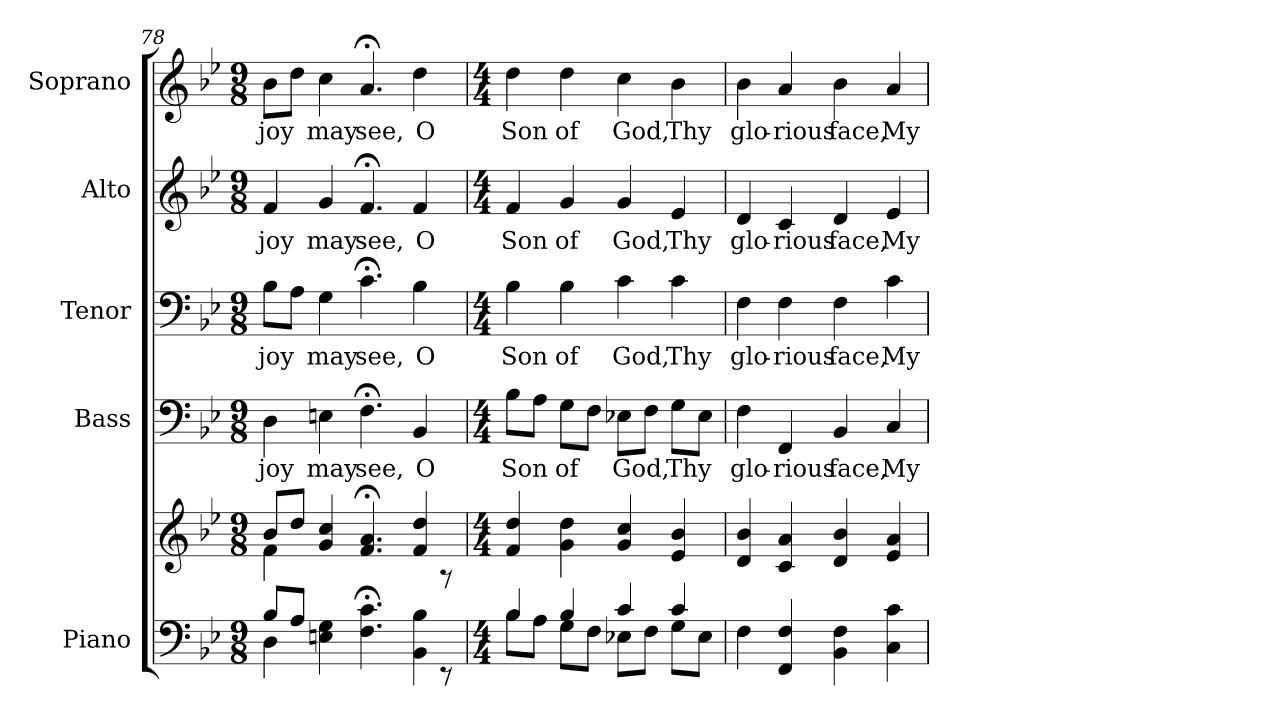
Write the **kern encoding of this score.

**kern	**kern	**kern	**text	**kern	**text	**kern	**text	**kern	**text
*part5	*part5	*part4	*part4	*part3	*part3	*part2	*part2	*part1	*part1
*staff6	*staff5	*staff4	*staff4	*staff3	*staff3	*staff2	*staff2	*staff1	*staff1
*I"Piano	*	*I"Bass	*	*I"Tenor	*	*I"Alto	*	*I"Soprano	*
*I'Pno.	*	*I'B.	*	*I'T.	*	*I'A.	*	*I'S.	*
*clefF4	*clefG2	*clefF4	*	*clefF4	*	*clefG2	*	*clefG2	*
*k[b-e-]	*k[b-e-]	*k[b-e-]	*	*k[b-e-]	*	*k[b-e-]	*	*k[b-e-]	*
*B-:	*B-:	*B-:	*	*B-:	*	*B-:	*	*B-:	*
*M9/8	*M9/8	*M9/8	*	*M9/8	*	*M9/8	*	*M9/8	*
=78	=78	=78	=78	=78	=78	=78	=78	=78	=78
*^	*^	*	*	*	*	*	*	*	*
!	!	!	!	!	!LO:LY:b:color=#000000	!	!	!	!	!	!
!	!	!	!	!	!	!	!LO:LY:b:color=#000000	!	!	!	!
!	!	!	!	!	!	!	!	!	!LO:LY:b:color=#000000	!	!
!	!	!	!	!	!	!	!	!	!	!	!LO:LY:b:color=#000000
8B-i/L	4Di\	8b-i/L	4fi\	4Di\	joy	8B-i\L	joy	4fi/	joy	8b-i\L	joy
8Ai/J	.	8ddi/J	.	.	.	8Ai\J	.	.	.	8ddi\J	.
!	!	!	!	!	!LO:LY:b:color=#000000	!	!	!	!	!	!
!	!	!	!	!	!	!	!LO:LY:b:color=#000000	!	!	!	!
!	!	!	!	!	!	!	!	!	!LO:LY:b:color=#000000	!	!
!	!	!	!	!	!	!	!	!	!	!	!LO:LY:b:color=#000000
4Eni\ 4Gi	4ryy	4gi/ 4cci	4ryy	4Eni\	may	4Gi\	may	4gi/	may	4cci\	may
!	!	!	!	!	!LO:LY:b:color=#000000	!	!	!	!	!	!
!	!	!	!	!	!	!	!LO:LY:b:color=#000000	!	!	!	!
!	!	!	!	!	!	!	!	!	!LO:LY:b:color=#000000	!	!
!	!	!	!	!	!	!	!	!	!	!	!LO:LY:b:color=#000000
4.Fi\; 4.ci;	2ryy	4.fi/; 4.ai;	2ryy	4.F;i\	see,	4.c;i\	see,	4.f;i/	see,	4.a;i/	see,
!	!	!	!	!	!LO:LY:b:color=#000000	!	!	!	!	!	!
!	!	!	!	!	!	!	!LO:LY:b:color=#000000	!	!	!	!
!	!	!	!	!	!	!	!	!	!LO:LY:b:color=#000000	!	!
!	!	!	!	!	!	!	!	!	!	!	!LO:LY:b:color=#000000
4BB-i\ 4B-i	.	4fi/ 4ddi	.	4BB-i/	O	4B-i\	O	4fi/	O	4ddi\	O
.	8r	.	8r	.	.	.	.	.	.	.	.
*	*	*v	*v	*	*	*	*	*	*	*	*
!!LO:PB:g=z
=79	=79	=79	=79	=79	=79	=79	=79	=79	=79	=79
*M4/4	*	*M4/4	*M4/4	*	*M4/4	*	*M4/4	*	*M4/4	*
*	*	*^	*	*	*	*	*	*	*	*
!	!	!	!	!	!LO:LY:b:color=#000000	!	!	!	!	!	!
*	*	*v	*v	*	*	*	*	*	*	*	*
*	*	*^	*	*	*	*	*	*	*	*
!	!	!	!	!	!	!	!LO:LY:b:color=#000000	!	!	!	!
*	*	*v	*v	*	*	*	*	*	*	*	*
*	*	*^	*	*	*	*	*	*	*	*
!	!	!	!	!	!	!	!	!	!LO:LY:b:color=#000000	!	!
*	*	*v	*v	*	*	*	*	*	*	*	*
*	*	*^	*	*	*	*	*	*	*	*
!	!	!	!	!	!	!	!	!	!	!	!LO:LY:b:color=#000000
*	*	*v	*v	*	*	*	*	*	*	*	*
4B-i/	8B-i\L	4fi/ 4ddi	8B-i\L	Son	4B-i\	Son	4fi/	Son	4ddi\	Son
.	8Ai\J	.	8Ai\J	.	.	.	.	.	.	.
!	!	!	!	!LO:LY:b:color=#000000	!	!	!	!	!	!
!	!	!	!	!	!	!LO:LY:b:color=#000000	!	!	!	!
!	!	!	!	!	!	!	!	!LO:LY:b:color=#000000	!	!
!	!	!	!	!	!	!	!	!	!	!LO:LY:b:color=#000000
4B-i/	8Gi\L	4gi\ 4ddi	8Gi\L	of	4B-i\	of	4gi/	of	4ddi\	of
.	8Fi\J	.	8Fi\J	.	.	.	.	.	.	.
!	!	!	!	!LO:LY:b:color=#000000	!	!	!	!	!	!
!	!	!	!	!	!	!LO:LY:b:color=#000000	!	!	!	!
!	!	!	!	!	!	!	!	!LO:LY:b:color=#000000	!	!
!	!	!	!	!	!	!	!	!	!	!LO:LY:b:color=#000000
4ci/	8E-Xi\L	4gi/ 4cci	8E-Xi\L	God,	4ci\	God,	4gi/	God,	4cci\	God,
.	8Fi\J	.	8Fi\J	.	.	.	.	.	.	.
!	!	!	!	!LO:LY:b:color=#000000	!	!	!	!	!	!
!	!	!	!	!	!	!LO:LY:b:color=#000000	!	!	!	!
!	!	!	!	!	!	!	!	!LO:LY:b:color=#000000	!	!
!	!	!	!	!	!	!	!	!	!	!LO:LY:b:color=#000000
4ci/	8Gi\L	4e-i/ 4b-i	8Gi\L	Thy	4ci\	Thy	4e-i/	Thy	4b-i\	Thy
.	8E-i\J	.	8E-i\J	.	.	.	.	.	.	.
*v	*v	*	*	*	*	*	*	*	*	*
=80	=80	=80	=80	=80	=80	=80	=80	=80	=80
*^	*	*	*	*	*	*	*	*	*
!	!	!	!	!LO:LY:b:color=#000000	!	!	!	!	!	!
*v	*v	*	*	*	*	*	*	*	*	*
*^	*	*	*	*	*	*	*	*	*
!	!	!	!	!	!	!LO:LY:b:color=#000000	!	!	!	!
*v	*v	*	*	*	*	*	*	*	*	*
*^	*	*	*	*	*	*	*	*	*
!	!	!	!	!	!	!	!	!LO:LY:b:color=#000000	!	!
*v	*v	*	*	*	*	*	*	*	*	*
*^	*	*	*	*	*	*	*	*	*
!	!	!	!	!	!	!	!	!	!	!LO:LY:b:color=#000000
*v	*v	*	*	*	*	*	*	*	*	*
4Fi\	4di/ 4b-i	4Fi\	glo-	4Fi\	glo-	4di/	glo-	4b-i\	glo-
!	!	!	!LO:LY:b:color=#000000	!	!	!	!	!	!
!	!	!	!	!	!LO:LY:b:color=#000000	!	!	!	!
!	!	!	!	!	!	!	!LO:LY:b:color=#000000	!	!
!	!	!	!	!	!	!	!	!	!LO:LY:b:color=#000000
4FFi/ 4Fi	4ci/ 4ai	4FFi/	-rious	4Fi\	-rious	4ci/	-rious	4ai/	-rious
!	!	!	!LO:LY:b:color=#000000	!	!	!	!	!	!
!	!	!	!	!	!LO:LY:b:color=#000000	!	!	!	!
!	!	!	!	!	!	!	!LO:LY:b:color=#000000	!	!
!	!	!	!	!	!	!	!	!	!LO:LY:b:color=#000000
4BB-i\ 4Fi	4di/ 4b-i	4BB-i/	face,	4Fi\	face,	4di/	face,	4b-i\	face,
!	!	!	!LO:LY:b:color=#000000	!	!	!	!	!	!
!	!	!	!	!	!LO:LY:b:color=#000000	!	!	!	!
!	!	!	!	!	!	!	!LO:LY:b:color=#000000	!	!
!	!	!	!	!	!	!	!	!	!LO:LY:b:color=#000000
4Ci\ 4ci	4e-i/ 4ai	4Ci/	My	4ci\	My	4e-i/	My	4ai/	My
=	=	=	=	=	=	=	=	=	=
*-	*-	*-	*-	*-	*-	*-	*-	*-	*-
